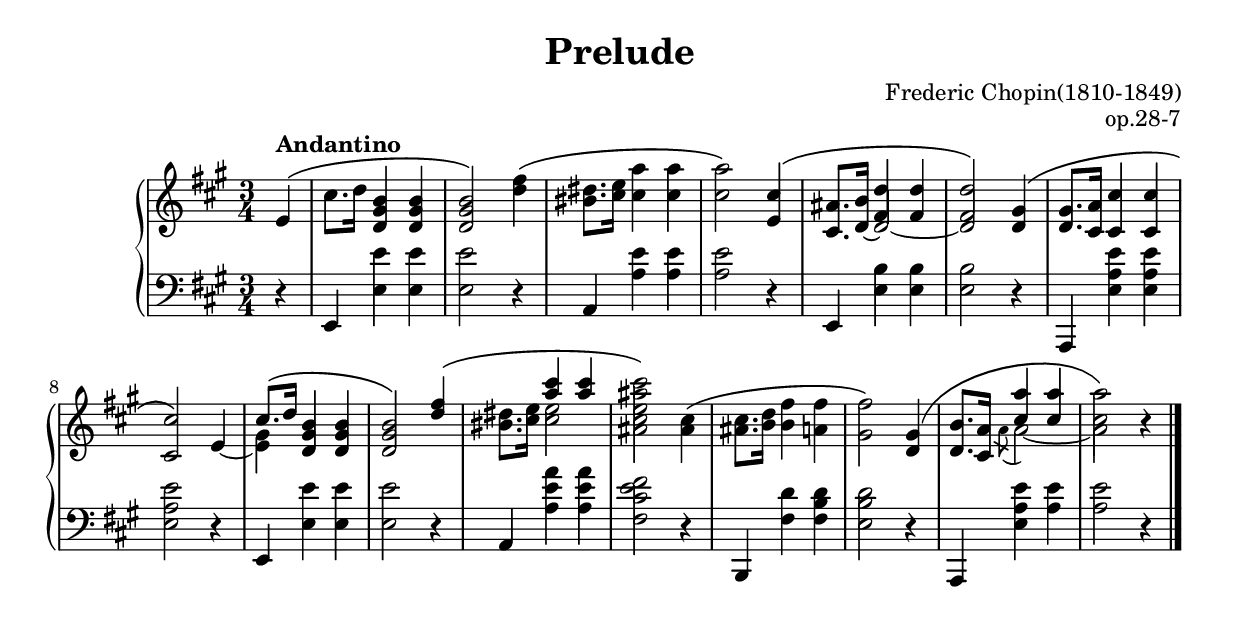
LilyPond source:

%{
 Prelude op.28-7 by Frederic Chopin
 $Id$
%}
\include "deutsch.ly"

\header {
  title = "Prelude"
  composer = "Frederic Chopin(1810-1849)"
  opus = "op.28-7"
}

upper = \relative e' {
  \time 3/4
  \key a \major
  \partial 4
  e4^\markup { \bold "Andantino" } \( | cis'8. d16 <d, gis h>4 <d gis h> |
  <d gis h>2\) <d' fis>4\( | <his dis>8. <cis e>16 <cis a'>4 <cis a'> |
  <cis a'>2\)
  \barNumberCheck #4
  <<
    { <e, cis'>4 \( | s4 <fis d'> <fis d'> | <fis d'>2 \) } \\
    { s4 | \stemUp<cis ais'>8. <d h'>16~ d2~ | d } 
  >>
  \barNumberCheck #6
  \phrasingSlurUp<d gis>4\( | <d gis>8. <cis a'>16 <cis cis'>4 <cis cis'> |
  <cis cis'>2\)
  \barNumberCheck #8
  <<
    {
      s4\( | \stemUp cis'8. d16 \stemNeutral<d, gis h>4 <d gis h> |
      <d gis h>2 \) \stemUp<d' fis>4\( | s4 \stemUp<a' cis>  <a cis>  |
      \stemDown<ais, cis e ais cis>2 \) 
    } \\
    {
      \stemUp e4~ | \stemDown<e gis> \stemNeutral s2 |
      s2. | <his' dis>8. <cis e>16 <cis e>2 | s2
    }
  >>
  \barNumberCheck #12
  <ais cis>4\( | <ais cis>8. <h d>16 <h fis'>4 <a fis'> | <gis fis'>2 \)
  <<
    {
      <d gis>4\( | <d h'>8. <cis a'>16 <cis' a'>4 <cis a'> |
      \stemDown<cis a'>2 \)
    } \\
    { s4 | s4 \acciaccatura a8 a2~ | a }
  >>
  r4 \bar "|." |
}

lower = \relative e, {
  \clef bass
  \key a \major
  r4 e <e' e'> <e e'> | <e e'>2 r4 | a, <a' e'> <a e'> | <a e'>2 r4
  \barNumberCheck #5
  e, <e' h'> <e h'> | <e h'>2 r4 | a,, <e'' a e'> <e a e'> |
  <e a e'>2 r4 | e, <e' e'> <e e'> |
  \barNumberCheck #10
  <e e'>2 r4 | a, <a' e' a> <a e' a> | <fis cis' e fis>2 r4 |
  h,, <fis'' d'> <fis h d> | <e h' d>2 r4 |
  \barNumberCheck #15
  a,, <e'' a e'> <a e'> | <a e'>2 r4 \bar "|." |
}

\score {
  \new PianoStaff <<
    \new Staff = "upper" \upper
    \new Staff = "lower" \lower
  >>
  \midi {}
  \layout {}
}

